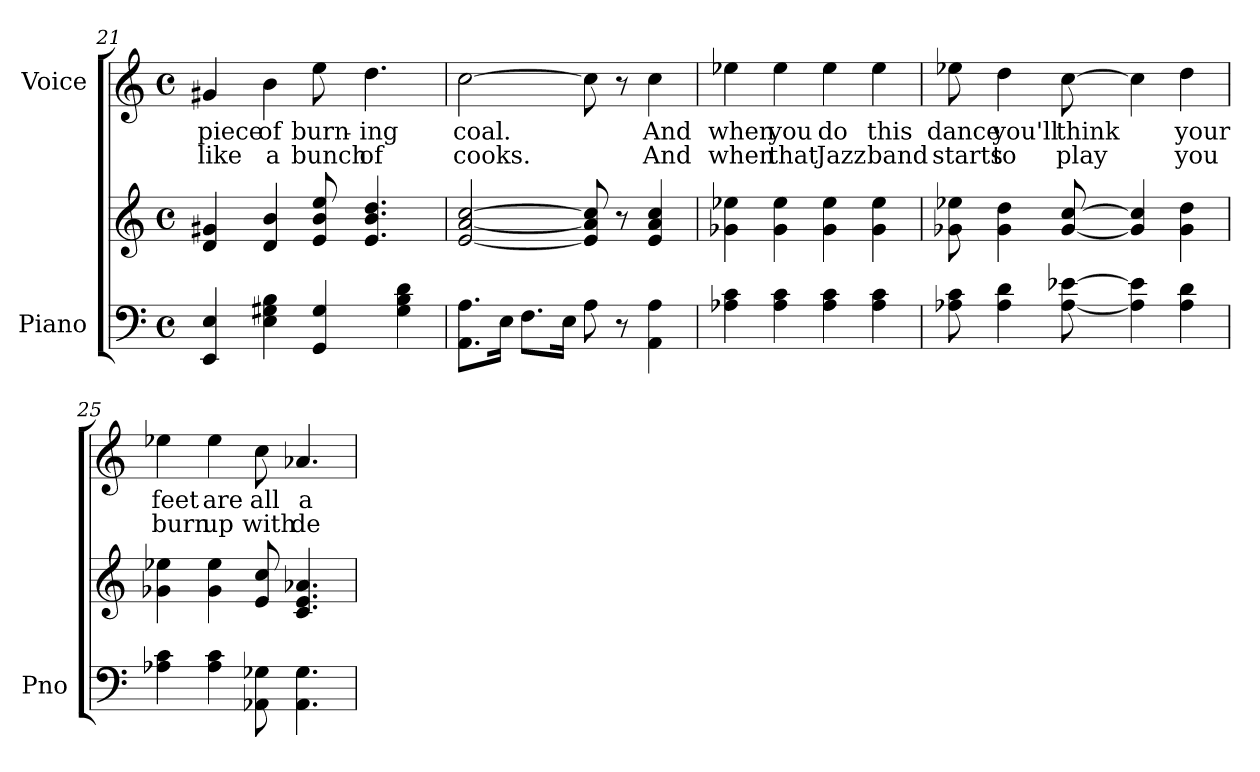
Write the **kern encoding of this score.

**kern	**kern	**kern	**text	**text
*part2	*part2	*part1	*part1	*part1
*staff3	*staff2	*staff1	*staff1	*staff1
*I"Piano	*	*I"Voice	*	*
*I'Pno	*	*	*	*
*clefF4	*clefG2	*clefG2	*	*
*k[]	*k[]	*k[]	*	*
*M4/4	*M4/4	*M4/4	*	*
*met(c)	*met(c)	*met(c)	*	*
=21	=21	=21	=21	=21
!	!	!	!LO:LY:b	!LO:LY:b
4EE/ 4E/	4d/ 4g#X/	4g#X/	piece	like
!	!	!	!LO:LY:b	!LO:LY:b
4E\ 4G#X\ 4B\	4d/ 4b/	4b\	of	a
!	!	!	!LO:LY:b	!LO:LY:b
4GG/ 4G#/	8e/ 8b/ 8ee/	8ee\	burn-	bunch
!	!	!	!LO:LY:b	!LO:LY:b
.	4.e/ 4.b/ 4.dd/	4.dd\	-ing	of
4G#\ 4B\ 4d\	.	.	.	.
!!LO:LB:g=z
=22	=22	=22	=22	=22
!	!	!	!LO:LY:b	!LO:LY:b
8.AA\ 8.A\L	[2e/ [2a/ [2cc/	[2cc\	coal.	cooks.
16E\Jk	.	.	.	.
8.F\L	.	.	.	.
16E\Jk	.	.	.	.
8A\	8e/] 8a/] 8cc/]	8cc\]	.	.
8r	8r	8r	.	.
!	!	!	!LO:LY:b	!LO:LY:b
4AA\ 4A\	4e/ 4a/ 4cc/	4cc\	And	And
=23	=23	=23	=23	=23
!	!	!	!LO:LY:b	!LO:LY:b
4A-X\ 4c\	4g-X\ 4ee-X\	4ee-X\	when	when
!	!	!	!LO:LY:b	!LO:LY:b
4A-\ 4c\	4g-\ 4ee-\	4ee-\	you	that
!	!	!	!LO:LY:b	!LO:LY:b
4A-\ 4c\	4g-\ 4ee-\	4ee-\	do	Jazz
!	!	!	!LO:LY:b	!LO:LY:b
4A-\ 4c\	4g-\ 4ee-\	4ee-\	this	band
=24	=24	=24	=24	=24
!	!	!	!LO:LY:b	!LO:LY:b
8A-X\ 8c\	8g-X\ 8ee-X\	8ee-X\	dance	starts
!	!	!	!LO:LY:b	!LO:LY:b
4A-\ 4d\	4g-\ 4dd\	4dd\	you'll	to
!	!	!	!LO:LY:b	!LO:LY:b
[8A-\ [8e-X\	[8g-/ [8cc/	[8cc\	think	play
4A-\] 4e-\]	4g-/] 4cc/]	4cc\]	.	.
!	!	!	!LO:LY:b	!LO:LY:b
4A-\ 4d\	4g-\ 4dd\	4dd\	your	you
=25	=25	=25	=25	=25
!	!	!	!LO:LY:b	!LO:LY:b
4A-X\ 4c\	4g-X\ 4ee-X\	4ee-X\	feet	burn
!	!	!	!LO:LY:b	!LO:LY:b
4A-\ 4c\	4g-\ 4ee-\	4ee-\	are	up
!	!	!	!LO:LY:b	!LO:LY:b
8AA-X\ 8G-X\	8e/ 8cc/	8cc\	all	with
!	!	!	!LO:LY:b	!LO:LY:b
4.AA-\ 4.G-\	4.c/ 4.e/ 4.a-X/	4.a-X/	a-	de-
=	=	=	=	=
*-	*-	*-	*-	*-
